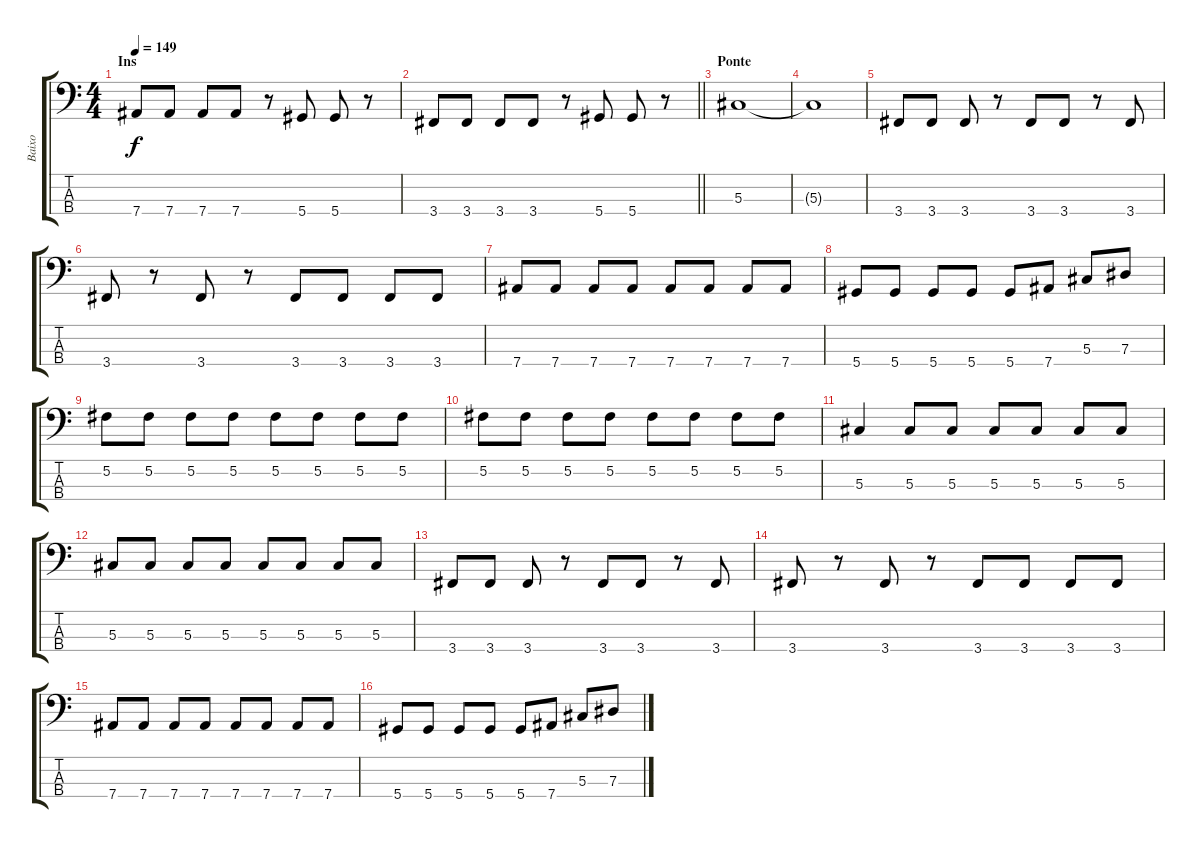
\track ("Baixo" "Baixo") {instrument electricbassfinger}
\staff {score tabs}
\tuning (Gb2 Db2 Ab1 Eb1) {hide}
\ts (4 4)
\section ("" "Ins")
\tempo 149
\clef f4
\ks c
7.4.8{dy f} 7.4.8 7.4.8 7.4.8 r.8 5.4.8 5.4.8 r.8 |
\barLineRight lightlight
3.4.8 3.4.8 3.4.8 3.4.8 r.8 5.4.8 5.4.8 r.8 |
\section ("" "Ponte")
5.3.1 |
5.3{t}.1 |
3.4.8 3.4.8 3.4.8 r.8 3.4.8 3.4.8 r.8 3.4.8 |
3.4.8 r.8 3.4.8 r.8 3.4.8 3.4.8 3.4.8 3.4.8 |
7.4.8 7.4.8 7.4.8 7.4.8 7.4.8 7.4.8 7.4.8 7.4.8 |
5.4.8 5.4.8 5.4.8 5.4.8 5.4.8 7.4.8 5.3.8 7.3.8 |
5.2.8 5.2.8 5.2.8 5.2.8 5.2.8 5.2.8 5.2.8 5.2.8 |
5.2.8 5.2.8 5.2.8 5.2.8 5.2.8 5.2.8 5.2.8 5.2.8 |
5.3.4 5.3.8 5.3.8 5.3.8 5.3.8 5.3.8 5.3.8 |
5.3.8 5.3.8 5.3.8 5.3.8 5.3.8 5.3.8 5.3.8 5.3.8 |
3.4.8 3.4.8 3.4.8 r.8 3.4.8 3.4.8 r.8 3.4.8 |
3.4.8 r.8 3.4.8 r.8 3.4.8 3.4.8 3.4.8 3.4.8 |
7.4.8 7.4.8 7.4.8 7.4.8 7.4.8 7.4.8 7.4.8 7.4.8 |
5.4.8 5.4.8 5.4.8 5.4.8 5.4.8 7.4.8 5.3.8 7.3.8
